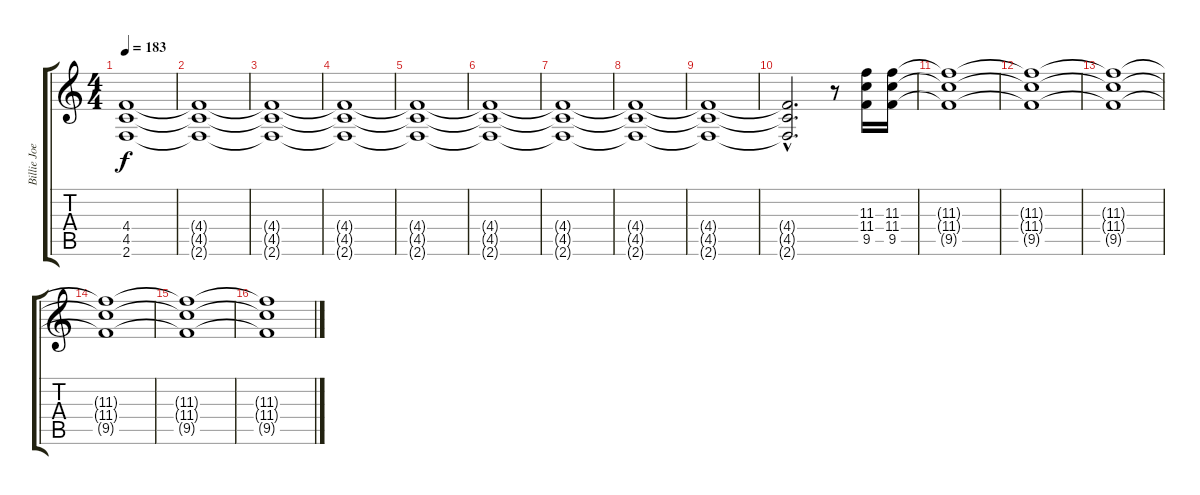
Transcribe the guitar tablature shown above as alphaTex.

\track ("Billie Joe Guitar" "Billie Joe") {instrument distortionguitar}
\staff {score tabs}
\tuning (Eb4 Bb3 Gb3 Db3 Ab2 Eb2) {hide}
\ts (4 4)
\tempo 183
\clef g2
\ks c
(4.4{t} 4.5{t} 2.6{t}).1{dy f} |
(4.4{t} 4.5{t} 2.6{t}).1 |
(4.4{t} 4.5{t} 2.6{t}).1 |
(4.4{t} 4.5{t} 2.6{t}).1 |
(4.4{t} 4.5{t} 2.6{t}).1 |
(4.4{t} 4.5{t} 2.6{t}).1 |
(4.4{t} 4.5{t} 2.6{t}).1 |
(4.4{t} 4.5{t} 2.6{t}).1 |
(4.4{t} 4.5{t} 2.6{t}).1 |
(4.4{hac t} 4.5{hac t} 2.6{hac t}).2{d} r.8 (11.3 11.4 9.5).16 (11.3 11.4 9.5).16 |
(11.3{t} 11.4{t} 9.5{t}).1 |
(11.3{t} 11.4{t} 9.5{t}).1 |
(11.3{t} 11.4{t} 9.5{t}).1 |
(11.3{t} 11.4{t} 9.5{t}).1 |
(11.3{t} 11.4{t} 9.5{t}).1 |
(11.3{t} 11.4{t} 9.5{t}).1
